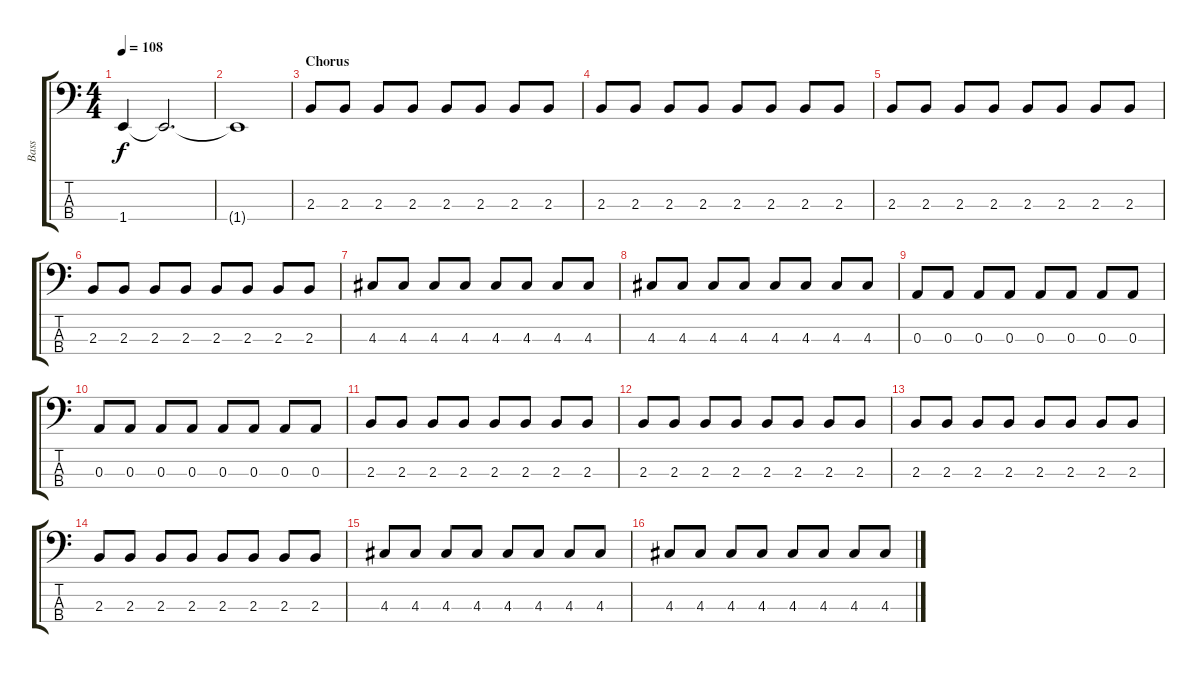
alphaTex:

\track ("Bass" "Bass") {instrument electricbassfinger}
\staff {score tabs}
\tuning (G2 D2 A1 Eb1) {hide}
\ts (4 4)
\tempo 108
\clef f4
\ks c
1.4.4{dy f volume 1 instrument electricbassfinger} 1.4{t}.2{d volume 9} |
1.4{t}.1 |
\section ("" "Chorus")
2.3.8{volume 9 instrument electricbassfinger} 2.3.8 2.3.8 2.3.8 2.3.8 2.3.8 2.3.8 2.3.8 |
2.3.8 2.3.8 2.3.8 2.3.8 2.3.8 2.3.8 2.3.8 2.3.8 |
2.3.8 2.3.8 2.3.8 2.3.8 2.3.8 2.3.8 2.3.8 2.3.8 |
2.3.8 2.3.8 2.3.8 2.3.8 2.3.8 2.3.8 2.3.8 2.3.8 |
4.3.8 4.3.8 4.3.8 4.3.8 4.3.8 4.3.8 4.3.8 4.3.8 |
4.3.8 4.3.8 4.3.8 4.3.8 4.3.8 4.3.8 4.3.8 4.3.8 |
0.3.8 0.3.8 0.3.8 0.3.8 0.3.8 0.3.8 0.3.8 0.3.8 |
0.3.8 0.3.8 0.3.8 0.3.8 0.3.8 0.3.8 0.3.8 0.3.8 |
2.3.8 2.3.8 2.3.8 2.3.8 2.3.8 2.3.8 2.3.8 2.3.8 |
2.3.8 2.3.8 2.3.8 2.3.8 2.3.8 2.3.8 2.3.8 2.3.8 |
2.3.8 2.3.8 2.3.8 2.3.8 2.3.8 2.3.8 2.3.8 2.3.8 |
2.3.8 2.3.8 2.3.8 2.3.8 2.3.8 2.3.8 2.3.8 2.3.8 |
4.3.8 4.3.8 4.3.8 4.3.8 4.3.8 4.3.8 4.3.8 4.3.8 |
4.3.8 4.3.8 4.3.8 4.3.8 4.3.8 4.3.8 4.3.8 4.3.8
